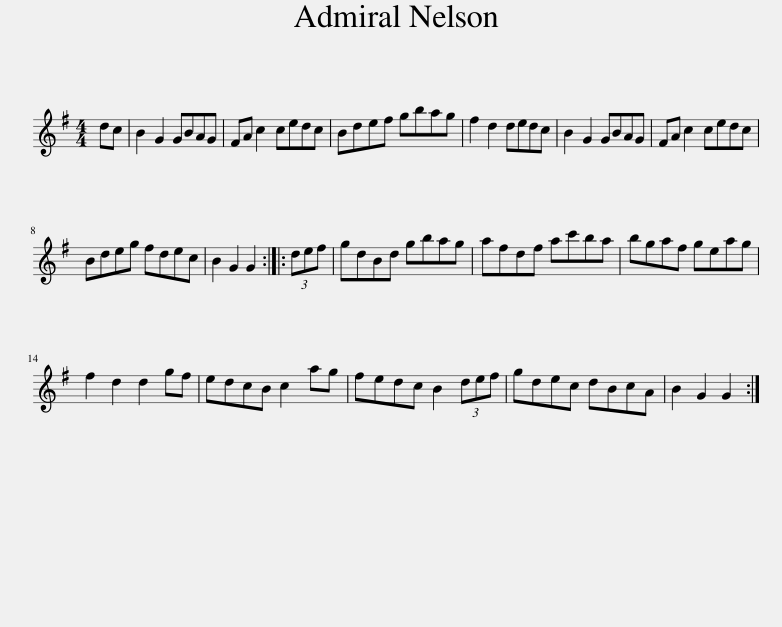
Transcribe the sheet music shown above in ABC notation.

X:1
L:1/8
M:4/4
I:linebreak $
K:G
V:1 treble
V:1
 dc | B2 G2 GBAG | FA c2 cedc | Bdef gbag | f2 d2 dedc | %5
 B2 G2 GBAG | FA c2 cedc |$ Bdeg fdec | B2 G2 G2 :: (3def | %10
 gdBd gbag | afdf ac'ba | bgaf geag |$ f2 d2 d2 gf | edcB c2 ag | %15
 fedc B2 (3def | gdec dBcA | B2 G2 G2 :| %18
